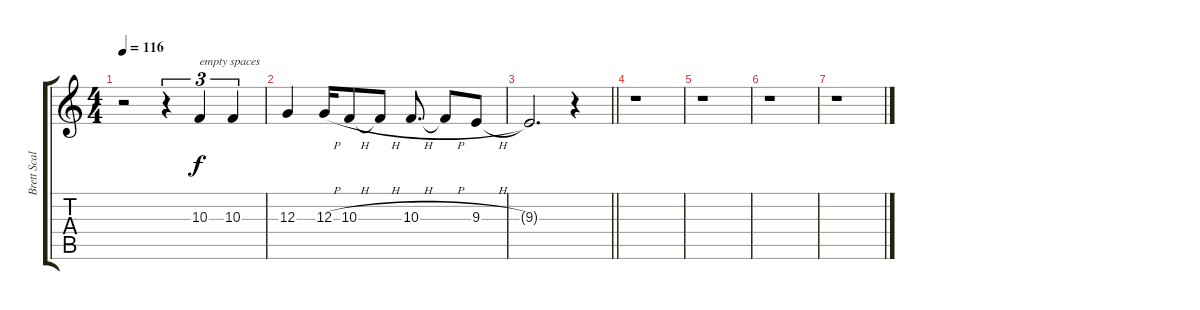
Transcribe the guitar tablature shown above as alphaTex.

\track ("Brett Scallions (Lead Vocals)" "Brett Scal") {instrument violin}
\staff {score tabs}
\tuning (E4 B3 G3 D3 A2 D2) {hide}
\ts (4 4)
\tempo 116
\clef g2
\ks c
r.2{dy f} r.4{tu (3 2)} 10.3.4{tu (3 2) txt "empty spaces"} 10.3.4{tu (3 2)} |
12.3.4 12.3{h}.16 10.3{h}.8 10.3{h t}.8 10.3{h}.8{d} 10.3{h t}.8 9.3{h}.8 |
\barLineRight lightlight
9.3{t}.2{d} r.4 |
r.1 |
r.1 |
r.1 |
r.1
